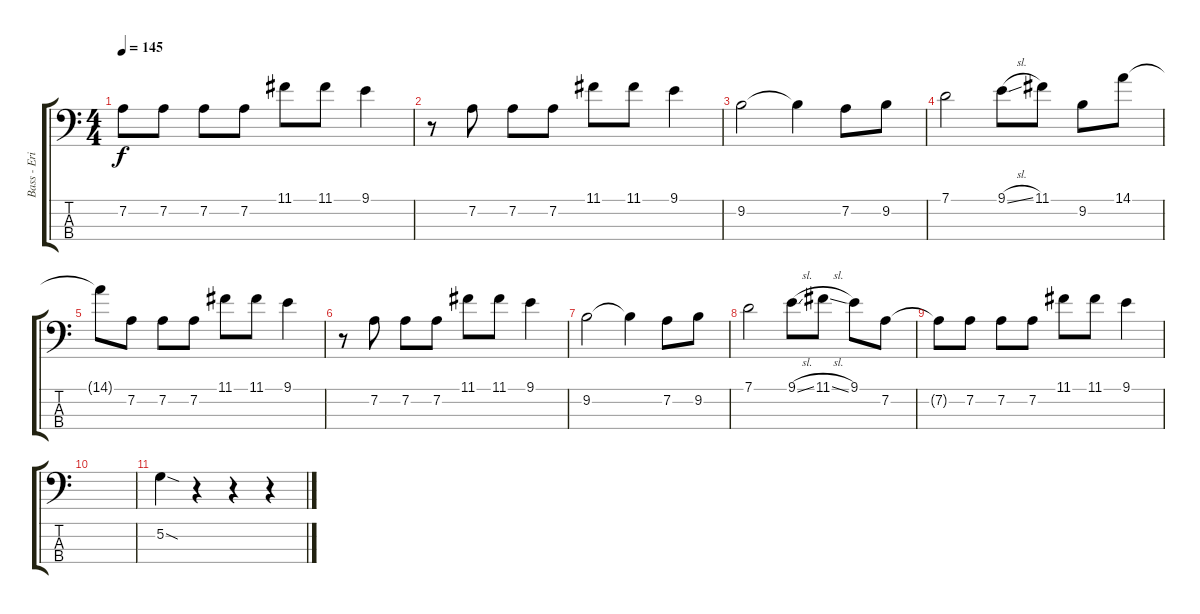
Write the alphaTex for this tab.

\track ("Bass - Eric Judy" "Bass - Eri") {instrument electricbassfinger}
\staff {score tabs}
\tuning (G2 D2 A1 E1) {hide}
\ts (4 4)
\tempo 145
\clef f4
\ks c
7.2{t}.8{dy f} 7.2.8 7.2.8 7.2.8 11.1.8 11.1.8 9.1.4 |
r.8 7.2.8 7.2.8 7.2.8 11.1.8 11.1.8 9.1.4 |
9.2.2 9.2{t}.4 7.2.8 9.2.8 |
7.1.2 9.1{sl}.8 11.1.8 9.2.8 14.1.8 |
14.1{t}.8 7.2.8 7.2.8 7.2.8 11.1.8 11.1.8 9.1.4 |
r.8 7.2.8 7.2.8 7.2.8 11.1.8 11.1.8 9.1.4 |
9.2.2 9.2{t}.4 7.2.8 9.2.8 |
7.1.2 9.1{sl}.8 11.1{sl}.8 9.1.8 7.2.8 |
7.2{t}.8 7.2.8 7.2.8 7.2.8 11.1.8 11.1.8 9.1.4 |
|
5.2{sod}.4 r.4 r.4 r.4
